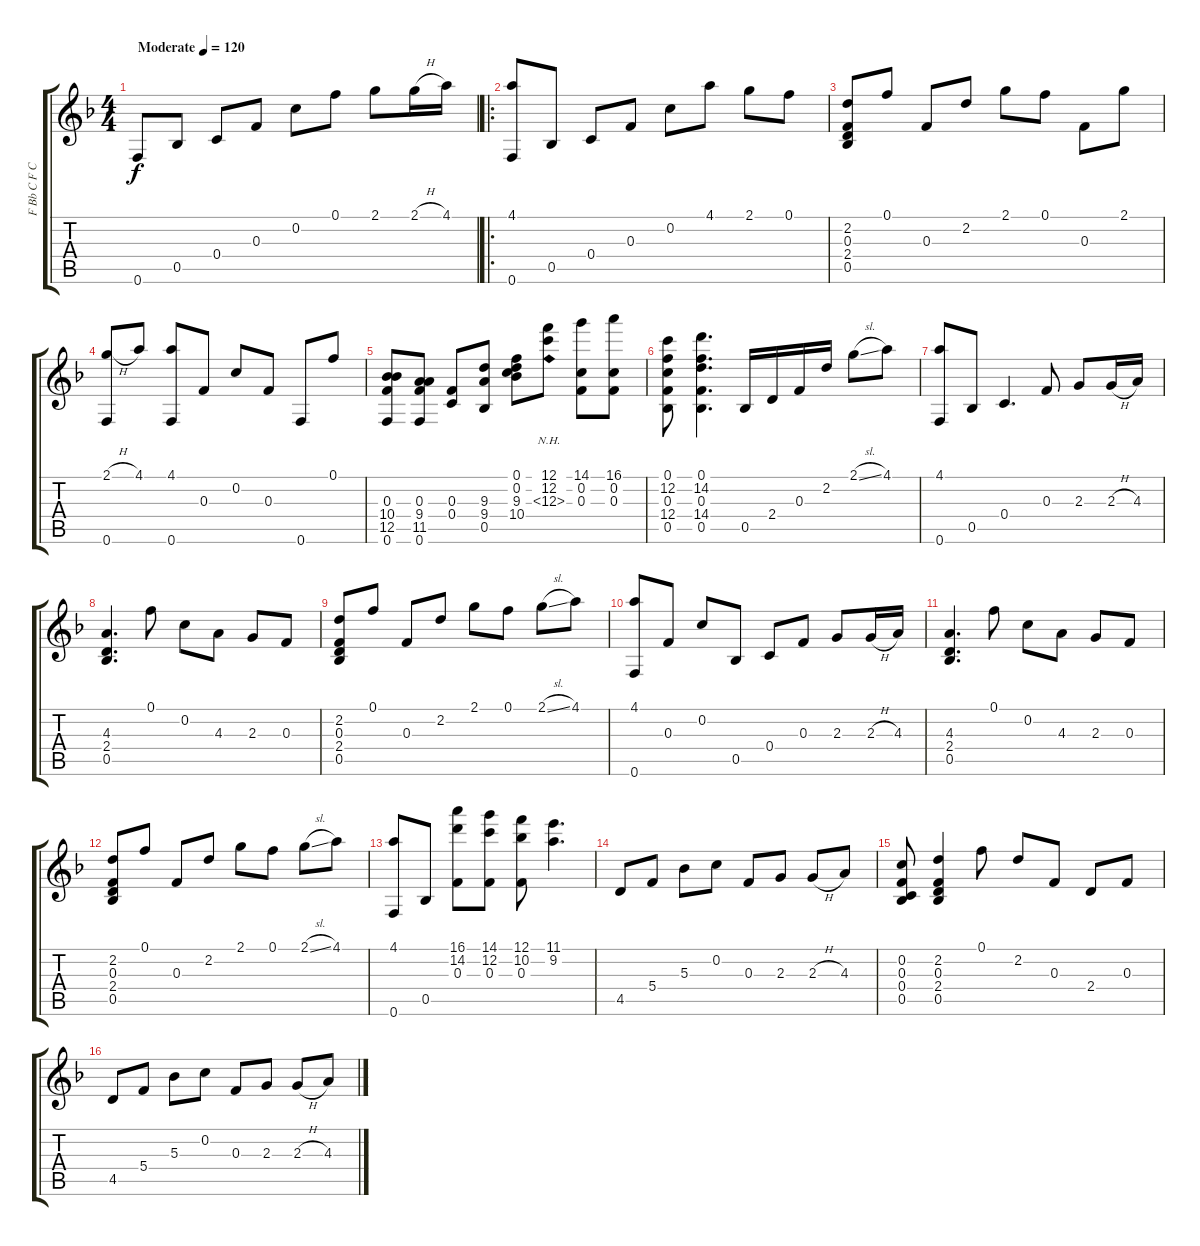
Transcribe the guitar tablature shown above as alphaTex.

\track ("F Bb C F C F" "F Bb C F C") {instrument acousticguitarsteel}
\staff {score tabs}
\tuning (F4 C4 F3 C3 Bb2 F2) {hide}
\ts (4 4)
\tempo (120 "Moderate")
\clef g2
\ks f
0.6.8{dy f instrument acousticguitarsteel} 0.5.8 0.4.8 0.3.8 0.2.8 0.1.8 2.1.8 2.1{h}.16 4.1.16 |
\ro
(4.1 0.6).8 0.5.8 0.4.8 0.3.8 0.2.8 4.1.8 2.1.8 0.1.8 |
(2.2 0.3 2.4 0.5).8 0.1.8 0.3.8 2.2.8 2.1.8 0.1.8 0.3.8 2.1.8 |
(2.1{h} 0.6).8 4.1.8 (4.1 0.6).8 0.3.8 0.2.8 0.3.8 0.6.8 0.1.8 |
(0.3 10.4 12.5 0.6).8 (0.3 9.4 11.5 0.6).8 (0.3 0.4).8 (9.3 9.4 0.5).8 (0.1 0.2 9.3 10.4).8 (12.1 12.2 12.3{nh}).8 (14.1 0.2 0.3).8 (16.1 0.2 0.3).8 |
(0.1 12.2 0.3 12.4 0.5).8 (0.1 14.2 0.3 14.4 0.5).4{d} 0.5.16 2.4.16 0.3.16 2.2.16 2.1{sl}.8 4.1.8 |
(4.1 0.6).8 0.5.8 0.4.4{d} 0.3.8 2.3.8 2.3{h}.16 4.3.16 |
(4.3 2.4 0.5).4{d} 0.1.8 0.2.8 4.3.8 2.3.8 0.3.8 |
(2.2 0.3 2.4 0.5).8 0.1.8 0.3.8 2.2.8 2.1.8 0.1.8 2.1{sl}.8 4.1.8 |
(4.1 0.6).8 0.3.8 0.2.8 0.5.8 0.4.8 0.3.8 2.3.8 2.3{h}.16 4.3.16 |
(4.3 2.4 0.5).4{d} 0.1.8 0.2.8 4.3.8 2.3.8 0.3.8 |
(2.2 0.3 2.4 0.5).8 0.1.8 0.3.8 2.2.8 2.1.8 0.1.8 2.1{sl}.8 4.1.8 |
(4.1 0.6).8 0.5.8 (16.1 14.2 0.3).8 (14.1 12.2 0.3).8 (12.1 10.2 0.3).8 (11.1 9.2).4{d} |
4.5.8 5.4.8 5.3.8 0.2.8 0.3.8 2.3.8 2.3{h}.8 4.3.8 |
(0.2 0.3 0.4 0.5).8 (2.2 0.3 2.4 0.5).4 0.1.8 2.2.8 0.3.8 2.4.8 0.3.8 |
4.5.8 5.4.8 5.3.8 0.2.8 0.3.8 2.3.8 2.3{h}.8 4.3.8
